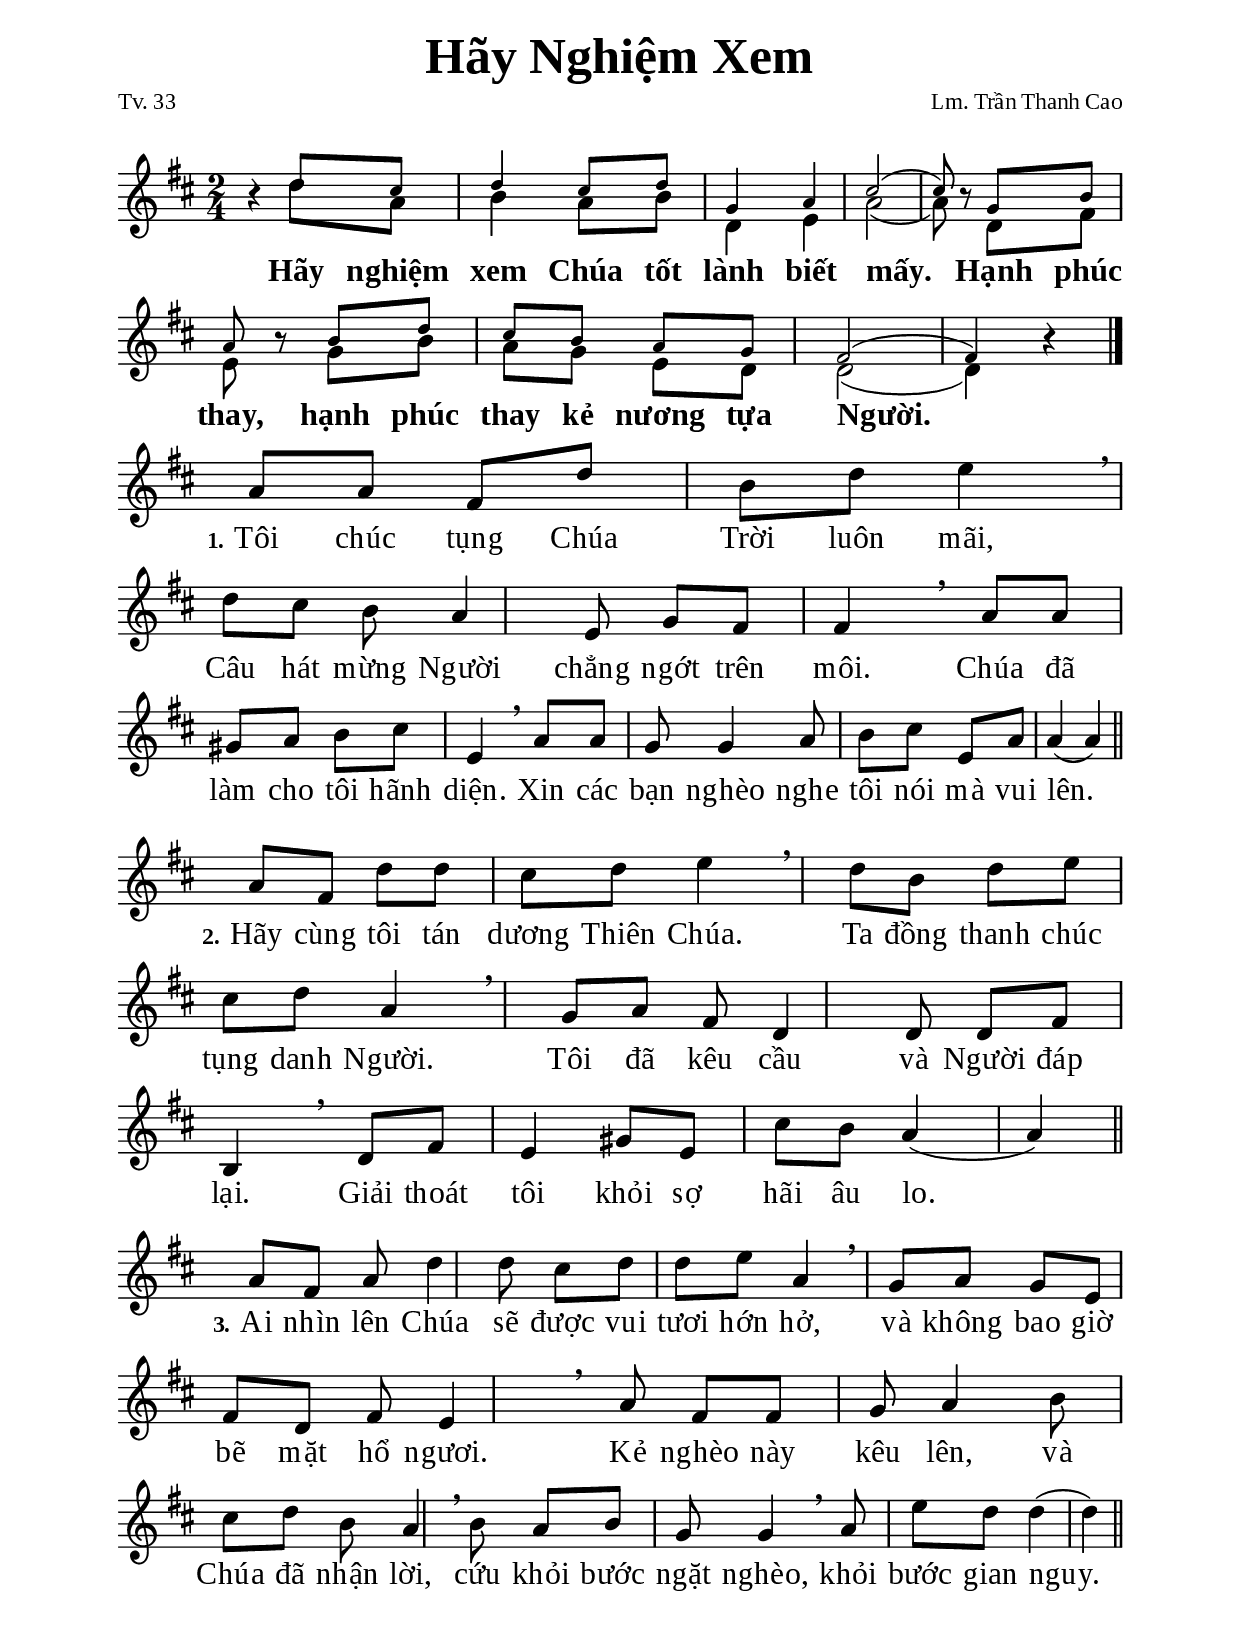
% Cài đặt chung
\version "2.20.0"
\include "english.ly"

\header {
  title = \markup { \fontsize #3 "Hãy Nghiệm Xem" }
  poet = "Tv. 33"
  composer = "Lm. Trần Thanh Cao"
  arranger = " "
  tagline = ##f
}

\paper {
  #(set-paper-size "a4")
  top-margin = 10\mm
  bottom-margin = 10\mm
  left-margin = 20\mm
  right-margin = 20\mm
  indent = #0
  #(define fonts
    (make-pango-font-tree
      "Liberation Serif"
      "Liberation Serif"
      "Liberation Serif"
      (/ 20 20)))
  page-count = #1
}

% Nhạc điệp khúc
nhacDiepKhucSop = \relative c'' {
  r4 d8 a |
  b4 a8 b |
  d,4 e |
  a2 ( |
  a8) r d, fs |
  e r g b |
  a g e d |
  d2 ( |
  d4) r \bar "|."
}

nhacDiepKhucBas = \relative c'' {
  r4 d8 cs |
  d4 cs8 d |
  g,4 a |
  cs2 ( |
  cs8) r g b 
  a r b d |
  cs b a g |
  fs2 ( |
  fs4) r
}

% Nhạc phiên khúc
nhacPhienKhucMot = \relative c'' {
  a8 a fs d' b d e4 \breathe
  d8 cs b a4 e8 g fs fs4 \breathe
  a8 a gs a b cs e,4 \breathe
  a8 a g g4 a8 b cs e, a a4 (a) \bar "||"
}

nhacPhienKhucHai = \relative c'' {
  a8 fs d' d cs d e4 \breathe
  d8 b d e cs d a4 \breathe
  g8 a fs d4 d8 d fs b,4 \breathe
  d8 fs e4 gs8 e cs' b a4 (a) \bar "||"
}

nhacPhienKhucBa = \relative c'' {
  a8 fs a d4 d8 cs d d e a,4 \breathe
  g8 a g e fs d fs e4 \breathe
  a8 fs fs g a4 b8 cs d b a4 \breathe
  b8 a b g g4 \breathe
  a8 e' d d4 (d) \bar "||"
}

% Lời điệp khúc
loiDiepKhuc = \lyricmode {
  Hãy nghiệm xem Chúa tốt lành biết mấy.
  Hạnh phúc thay, hạnh phúc thay kẻ nương tựa Người.
}

% Lời phiên khúc
loiPhienKhucMot = \lyricmode {
  \set stanza = #"1."
  Tôi chúc tụng Chúa Trời luôn mãi,
  Câu hát mừng Người chẳng ngớt trên môi.
  Chúa đã làm cho tôi hãnh diện.
  Xin các bạn nghèo nghe tôi nói mà vui lên.
}

loiPhienKhucHai = \lyricmode {
  \set stanza = #"2."
  Hãy cùng tôi tán dương Thiên Chúa.
  Ta đồng thanh chúc tụng danh Người.
  Tôi đã kêu cầu và Người đáp lại.
  Giải thoát tôi khỏi sợ hãi âu lo.
}

loiPhienKhucBa = \lyricmode {
  \set stanza = #"3."
  Ai nhìn lên Chúa sẽ được vui tươi hớn hở,
  và không bao giờ bẽ mặt hổ ngươi.
  Kẻ nghèo này kêu lên, và Chúa đã nhận lời,
  cứu khỏi bước ngặt nghèo, khỏi bước gian nguy.
}


% Dàn trang
\score {
  \new ChoirStaff <<
    \new Staff = diepKhuc \with {
        \consists "Merge_rests_engraver"
        \magnifyStaff #(magstep +1)
      }
      <<
      \new Voice = beSop {
        \voiceTwo \key d \major \time 2/4 \nhacDiepKhucSop
      }
      \new Voice = beBas {
        \override NoteHead.font-size = #-2
        \voiceOne \key d \major \time 2/4 \nhacDiepKhucBas
      }
    >>
    \new Lyrics \lyricsto beSop \loiDiepKhuc
  >>
  \layout {
    \override Lyrics.LyricText.font-series = #'bold
    \override Lyrics.LyricText.font-size = #+3
    \override Lyrics.LyricSpace.minimum-distance = #2.0
    \override Score.BarNumber.break-visibility = ##(#f #f #f)
    \override Score.SpacingSpanner.uniform-stretching = ##t
  }
}

\score {
  \new ChoirStaff <<
    \new Staff = phienKhuc \with {
        \magnifyStaff #(magstep +1)
      }
      <<
      \new Voice = beSop {
        \key d \major \time 2/4 \nhacPhienKhucMot
      }
    >>
    \new Lyrics \lyricsto beSop \loiPhienKhucMot
  >>
  \layout {
    \override Staff.TimeSignature.transparent = ##t
    \override Lyrics.LyricText.font-size = #+3
    \override Lyrics.LyricSpace.minimum-distance = #1.0
    \override Score.BarNumber.break-visibility = ##(#f #f #f)
    \override Score.SpacingSpanner.uniform-stretching = ##t
    \set Score.barAlways = ##t
    \set Score.defaultBarType = ""
  } 
}

\score {
  \new ChoirStaff <<
    \new Staff = phienKhuc \with {
        \magnifyStaff #(magstep +1)
      }
      <<
      \new Voice = beSop {
        \key d \major \time 2/4 \nhacPhienKhucHai
      }
    >>
    \new Lyrics \lyricsto beSop \loiPhienKhucHai
  >>
  \layout {
    \override Staff.TimeSignature.transparent = ##t
    \override Lyrics.LyricText.font-size = #+3
    \override Lyrics.LyricSpace.minimum-distance = #1.0
    \override Score.BarNumber.break-visibility = ##(#f #f #f)
    \override Score.SpacingSpanner.uniform-stretching = ##t
    \set Score.barAlways = ##t
    \set Score.defaultBarType = ""
  } 
}

\score {
  \new ChoirStaff <<
    \new Staff = phienKhuc \with {
        \magnifyStaff #(magstep +1)
      }
      <<
      \new Voice = beSop {
        \key d \major \time 2/4 \nhacPhienKhucBa
      }
    >>
    \new Lyrics \lyricsto beSop \loiPhienKhucBa
  >>
  \layout {
    \override Staff.TimeSignature.transparent = ##t
    \override Lyrics.LyricText.font-size = #+3
    \override Lyrics.LyricSpace.minimum-distance = #1.0
    \override Score.BarNumber.break-visibility = ##(#f #f #f)
    \override Score.SpacingSpanner.uniform-stretching = ##t
    \set Score.barAlways = ##t
    \set Score.defaultBarType = ""
  } 
}
